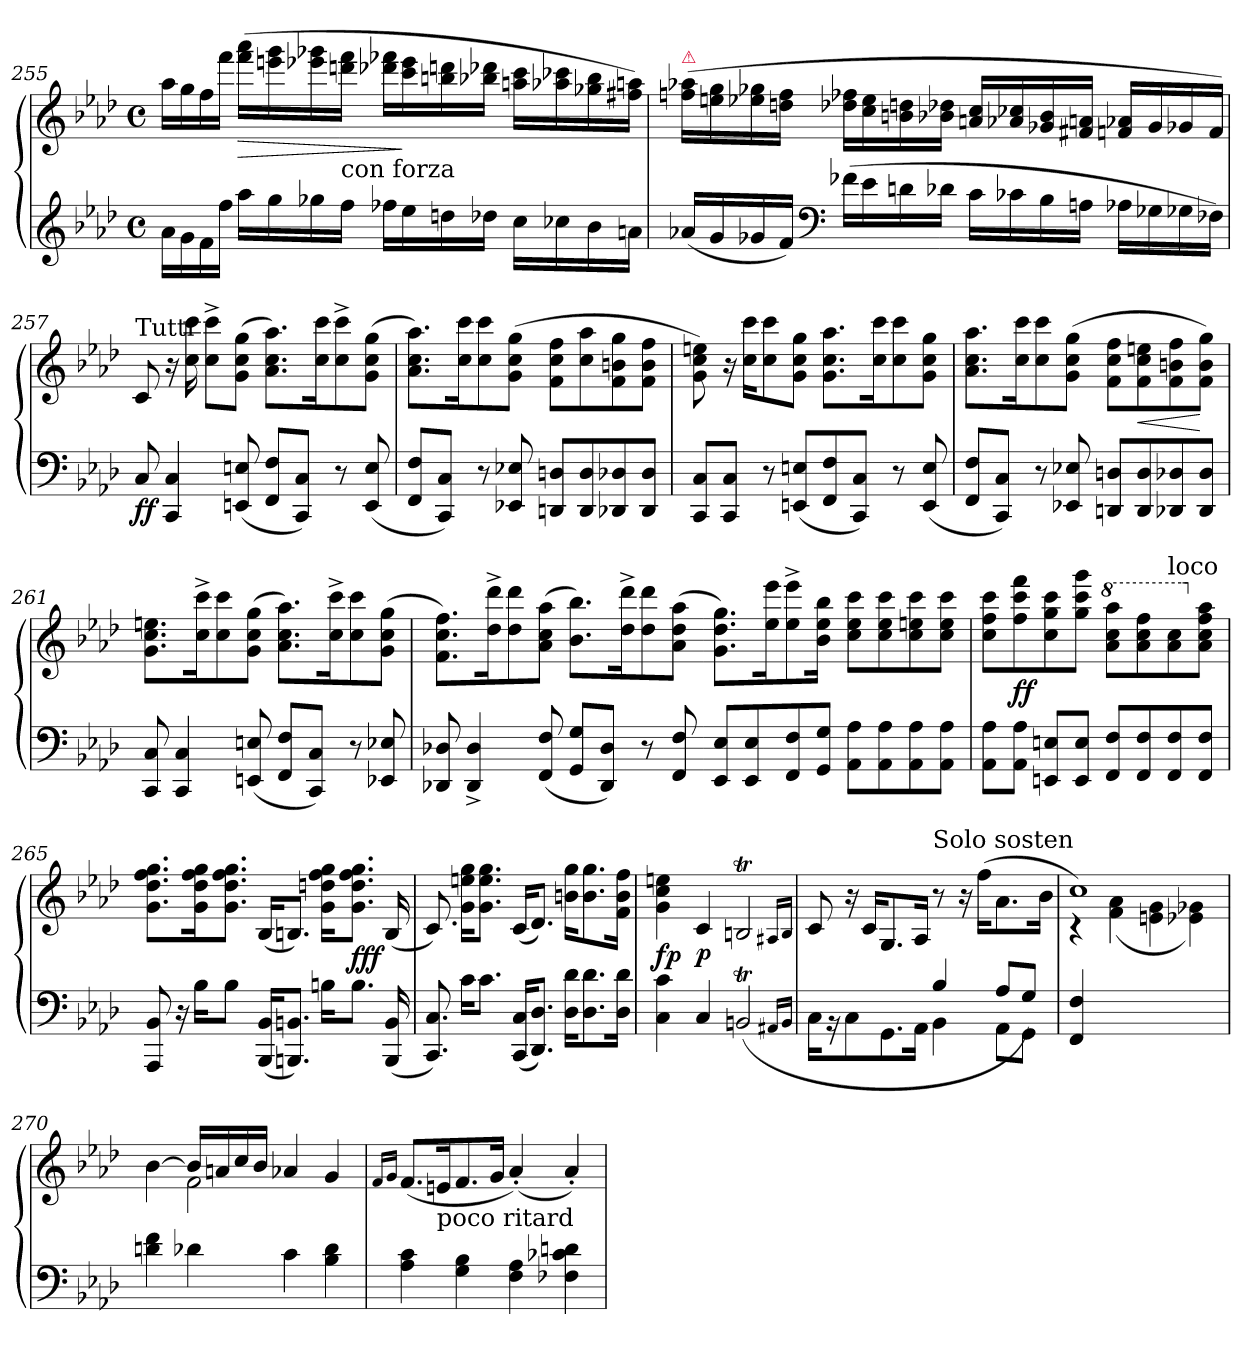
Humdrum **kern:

**kern	**kern	**dynam
*part1	*part1	*part1
*staff2	*staff1	*staff1/2
*clefG2	*clefG2	*
*k[b-e-a-d-]	*k[b-e-a-d-]	*
*f:	*f:	*
*M4/4	*M4/4	*
*met(c)	*met(c)	*
=255	=255	=255
16a-\LL	16aa-\LL	.
16g\	16gg\	.
16f\	16ff\	.
16ff\JJ	16fff\JJ	.
16aa-LL	(>16fff 16aaa-LL	>
16gg	16eeen 16ggg	.
16gg-X	16eee-X 16ggg-X	.
!LO:TX:a:t=con forza	!	!
16ffJJ	16dddn 16fffJJ	.
16ff-XLL	16ddd-X 16fff-XLL	.
16ee-	16ccc 16eee-	]
16ddn	16bbn 16dddn	.
16dd-XJJ	16bb-X 16ddd-XJJ	.
16ccLL	16aan\ 16ccc\LL	.
16cc-X	16aa-X\ 16ccc-X\	.
16b-	16gg-X\ 16bb-\	.
16anJJ	16ff#X\ 16aan\JJ)	.
=256	=256	=256
!	!LO:TX:a:color=crimson:t=⚠	!
(<16a-XLL	(>16ffn 16aa-XLL	.
16g	16een 16gg	.
16g-X	16ee-X 16gg-X	.
16fJJ)	16ddn 16ffJJ	.
*clefF4	*	*
(>16f-XLL	16dd-X 16ff-XLL	.
16e-	16cc 16ee-	.
16dn	16bn 16ddn	.
16d-XJJ	16b-X 16dd-XJJ	.
16cLL	16an 16ccLL	.
16c-X	16a-X 16cc-X	.
16B-	16g-X 16b-	.
16AnJJ	16f#X 16anJJ	.
16A-XLL	16fn 16a-XLL	.
16G-X	16g-	.
16G-X	16g-X	.
16F-XJJ)	16fJJ)	.
=257	=257	=257
!	!LO:TX:a:t=Tutti	!
!	!	!LO:DY:b=2
8C	8c	ff
4CC! 4C!	16r	.
.	16cc! 16ccc!	.
.	8cc!^>\ 8ccc!^>\L	.
(<8EEn! 8En!	(>8g!\ 8cc!\ 8gg!\J	.
8FF! 8F!L	8.a-!\ 8.cc!\ 8.aa-!\L)	.
8CC! 8C!J)	.	.
.	16cc!\ 16ccc!\K	.
8r	8cc!^>\ 8ccc!^>\	.
(<8EE! 8E!	(>8g!\ 8cc!\ 8gg!\J	.
=258	=258	=258
8FF! 8F!L	8.a-!\ 8.cc!\ 8.aa-!\L)	.
8CC! 8C!J)	.	.
.	16cc!\ 16ccc!\K	.
8r	8cc!\ 8ccc!\	.
8EE-X! 8E-X!	(>8g!\ 8cc!\ 8gg!\J	.
8DDn! 8Dn!L	8f!\ 8cc!\ 8ff!\L	.
8DD! 8D!	8cc!\ 8aa-!\	.
8DD-X! 8D-X!	8f!\ 8bn!\ 8gg!\	.
8DD-! 8D-!J	8f!\ 8b!\ 8ff!\J	.
=259	=259	=259
8CC! 8C!L	8g! 8cc! 8een!)	.
8CC! 8C!J	16r	.
.	16cc!\ 16ccc!\KL	.
8r	8cc!\ 8ccc!\	.
(<8EEn! 8En!L	8g!\ 8cc!\ 8gg!\J	.
8FF! 8F!	8.g!\ 8.cc!\ 8.aa-!\L	.
8CC! 8C!J)	.	.
.	16cc!\ 16ccc!\K	.
8r	8cc!\ 8ccc!\	.
(<8EE! 8E!	8g!\ 8cc!\ 8gg!\J	.
=260	=260	=260
8FF! 8F!L	8.a-!\ 8.cc!\ 8.aa-!\L	.
8CC! 8C!J)	.	.
.	16cc!\ 16ccc!\K	.
8r	8cc!\ 8ccc!\	.
8EE-X! 8E-X!	(>8g!\ 8cc!\ 8gg!\J	.
8DDn! 8Dn!L	8f!\ 8cc!\ 8ff!\L	.
8DD! 8D!	8f!\ 8cc!\ 8een!\	<
8DD-X! 8D-X!	8f!\ 8bn!\ 8ff!\	.
8DD-! 8D-!J	8f!\ 8b!\ 8gg!\J)	[
=261	=261	=261
8CC! 8C!	8.g!\ 8.cc!\ 8.een!\L	.
4CC! 4C!	.	.
.	16cc!^<\ 16ccc!^<\K	.
.	8cc!\ 8ccc!\	.
(<8EEn! 8En!	(>8g!\ 8cc!\ 8gg!\J	.
8FF! 8F!L	8.a-!\ 8.cc!\ 8.aa-!\L)	.
8CC! 8C!J)	.	.
.	16cc!^<\ 16ccc!^<\K	.
8r	8cc!\ 8ccc!\	.
8EE-X! 8E-X!	(>8g!\ 8cc!\ 8gg!\J	.
=262	=262	=262
8DD-X! 8D-X!	8.f!\ 8.cc!\ 8.ff!\L)	.
4DD-!^> 4D-!^>	.	.
.	16dd-!^<\ 16ddd-!^<\K	.
.	8dd-!\ 8ddd-!\	.
(<8FF! 8F!	(>8a-!\ 8cc!\ 8aa-!\J	.
8GG! 8G!L	8.b-!\ 8.bb-!\L)	.
8DD-! 8D-!J)	.	.
.	16dd-!^<\ 16ddd-!^<\K	.
8r	8dd-!\ 8ddd-!\	.
8FF! 8F!	(>8a-!\ 8dd-!\ 8aa-!\J	.
=263-	=263-	=263-
8EE-! 8E-!L	8.g!\ 8.dd-!\ 8.gg!\L)	.
8EE-! 8E-!	.	.
.	16ee-!\ 16eee-!\K	.
8FF! 8F!	8ee-!^<\ 8eee-!^<\	.
!	!LO:N:vis=16	!
8GG! 8G!J	8b-!\ 8ee-!\ 8bb-!\Jk	.
8AA-! 8A-!L	8cc!\ 8ee-!\ 8ccc!\L	.
8AA-! 8A-!	8cc!\ 8ee-!\ 8ccc!\	.
8AA-! 8A-!	8cc!\ 8een!\ 8ccc!\	.
8AA-! 8A-!J	8cc!\ 8ee!\ 8ccc!\J	.
=264	=264	=264
8AA-! 8A-!L	8cc!\ 8ff!\ 8ccc!\L	.
8AA-! 8A-!J	8ff!\ 8ccc!\ 8fff!\	ff
8EEn! 8En!L	8cc!\ 8gg!\ 8ccc!\	.
8EE! 8E!J	8gg!\ 8ccc!\ 8ggg!\J	.
*	*8va	*
8FF! 8F!L	8aa-!\ 8ccc!\ 8aaa-!\L	.
8FF! 8F!	8aa-!\ 8ccc!\ 8fff!\	.
!	!LO:TX:a:t=loco	!
8FF! 8F!	8aa-!\ 8ccc!\	.
*	*X8va	*
8FF! 8F!J	8a-!\ 8cc!\ 8ff!\ 8aa-!\J	.
=265	=265	=265
8AAA-! 8BB-!	8.g!\ 8.dd-!\ 8.ff!\ 8.gg!\L	.
16r	.	.
16B-!\KL	16g!\ 16dd-!\ 16ff!\ 16gg!\K	.
!LO:N:vis=8	!	!
8.B-!\J	8.g!\ 8.dd-!\ 8.ff!\ 8.gg!\J	.
(<16BBB-! 16BB-!KL	(<16B-!KL	.
8.BBBn! 8.BBn!J)	8.Bn!J)	.
16Bn!\KL	16g!\ 16ddn!\ 16ff!\ 16gg!\KL	.
8.B!\J	8.g!\ 8.dd!\ 8.ff!\ 8.gg!\J	fff
(<16BBB! 16BB!	(<16B!	.
=266	=266	=266
8.CC! 8.C!)	8.c!)	.
16c!\KL	16g!\ 16een!\ 16gg!\KL	.
8.c!\J	8.g!\ 8.ee!\ 8.gg!\J	.
(<16CC! 16C!KL	(<16c!KL	.
8.DD-! 8.D-!J)	8.d-!J)	.
16D-!\ 16d-!\KL	16bn!\ 16gg!\KL	.
8.D-!\ 8.d-!\	8.b!\ 8.gg!\	.
16D-!\ 16d-!\Jk	16f!\ 16b!\ 16ff!\Jk	.
=267	=267	=267
4C! 4c!	4g! 4cc! 4een!	fp
4C!	4c!	p
(<2BBnt!	2Bnt!	.
16qqAA#X!/LL	16qA#X!LL	.
16qqBB!/JJ	16qB!JJ	.
=268	=268	=268
*^	*	*
2ryy	16C!\KL	8c!	.
.	16rBB	.	.
.	8C!\	16r	.
.	.	16c!KL	.
.	8.GG!\	8.G!/	.
.	16AA-!\Jk	16A-!/Jk	.
!	!	!LO:TX:a:t=Solo sosten	!
4B-!	4BB-!	8r	.
.	.	16r	.
.	.	(>16ff\KL	.
8A-!L	8AA-!\L	8.a-\	.
8G!J)	8GG!\J	.	.
.	.	16b-\Jk	.
*v	*v	*	*
=269	=269	=269
*	*^	*
4FF! 4F!	1cc)	4rc	.
4ryy	.	(<4f 4a-	.
2ryy	.	4en 4g	.
.	.	4e-X 4g-X)	.
=270	=270	=270	=270
4dn\ 4f\	[4b-	4ryy	.
4d-X\	16b-LL]	2f	.
.	16an	.	.
.	16cc	.	.
.	16b-JJ	.	.
4c\	4a-X	.	.
4B- 4d-	4g	4ryy	.
*	*v	*v	*
=271	=271	=271
.	16qqf/LL	.
.	16qqg/JJ	.
4A- 4c	(<8.fL	.
!	!LO:TX:b:t=poco ritard	!
.	16enK	.
4G 4B-	8.f	.
.	16gJk	.
4F 4A-	(<4a-'<)	.
4F-X 4c-X 4dn	4a-'<)	.
=	=	=
*-	*-	*-
